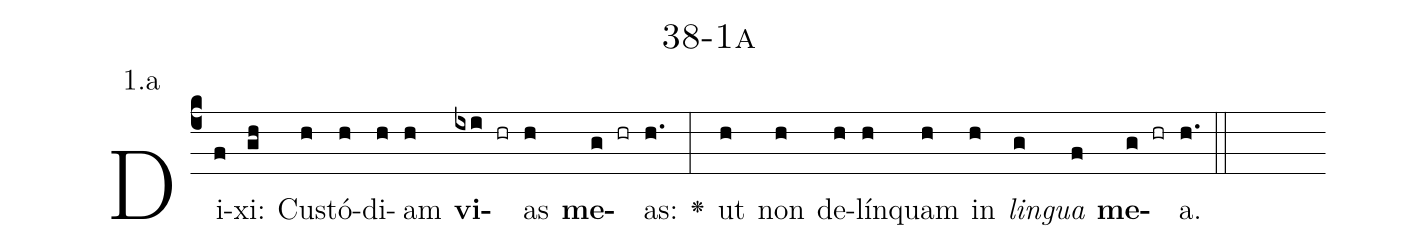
name: 38-1a;
annotation: 1.a;
%%
(c4)Di(f)xi:(gh) Cus(h)tó(h)di(h)am(h) <b>vi</b>(ixi hr)as(h) <b>me</b>(g hr)as:(h.) <v>\greheightstar</v>(:) ut(h) non(h) de(h)lín(h)quam(h) in(h) <i>lin</i>(g)<i>gua</i>(f) <b>me</b>(g hr)a.(h.) (::)


%E(h) u(h) o(g) u(f) a(g) e.(h.) (::)
